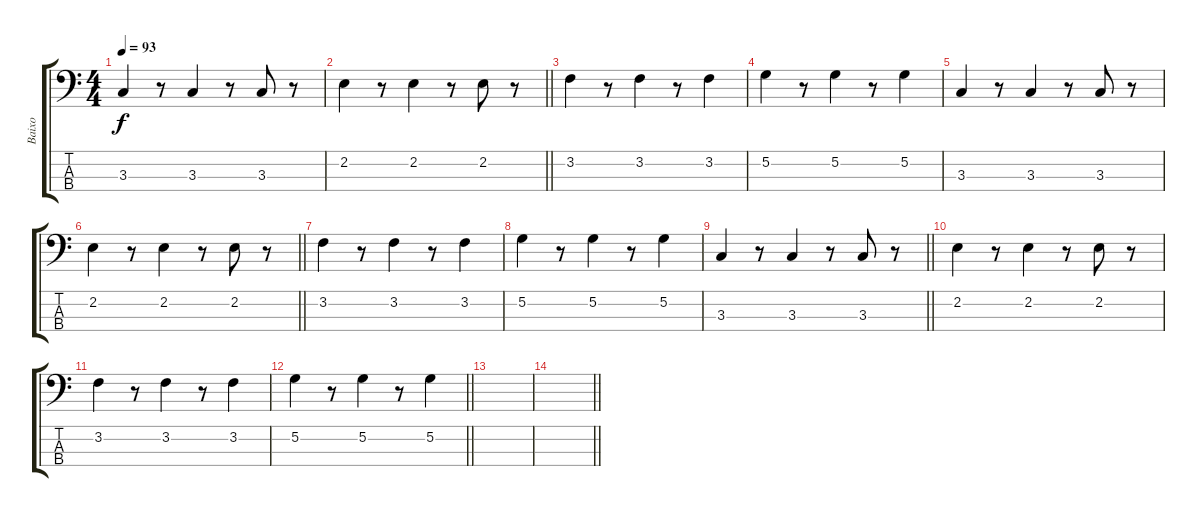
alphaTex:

\track ("Baixo" "Baixo") {instrument electricbassfinger}
\staff {score tabs}
\tuning (G2 D2 A1 E1) {hide}
\ts (4 4)
\tempo 93
\clef f4
\ks c
3.3.4{dy f} r.8 3.3.4 r.8 3.3.8 r.8 |
\barLineRight lightlight
2.2.4 r.8 2.2.4 r.8 2.2.8 r.8 |
3.2.4 r.8 3.2.4 r.8 3.2.4 |
5.2.4 r.8 5.2.4 r.8 5.2.4 |
3.3.4 r.8 3.3.4 r.8 3.3.8 r.8 |
\barLineRight lightlight
2.2.4 r.8 2.2.4 r.8 2.2.8 r.8 |
3.2.4 r.8 3.2.4 r.8 3.2.4 |
5.2.4 r.8 5.2.4 r.8 5.2.4 |
\barLineRight lightlight
3.3.4 r.8 3.3.4 r.8 3.3.8 r.8 |
2.2.4 r.8 2.2.4 r.8 2.2.8 r.8 |
3.2.4 r.8 3.2.4 r.8 3.2.4 |
\barLineRight lightlight
5.2.4 r.8 5.2.4 r.8 5.2.4 |
|
\barLineRight lightlight
